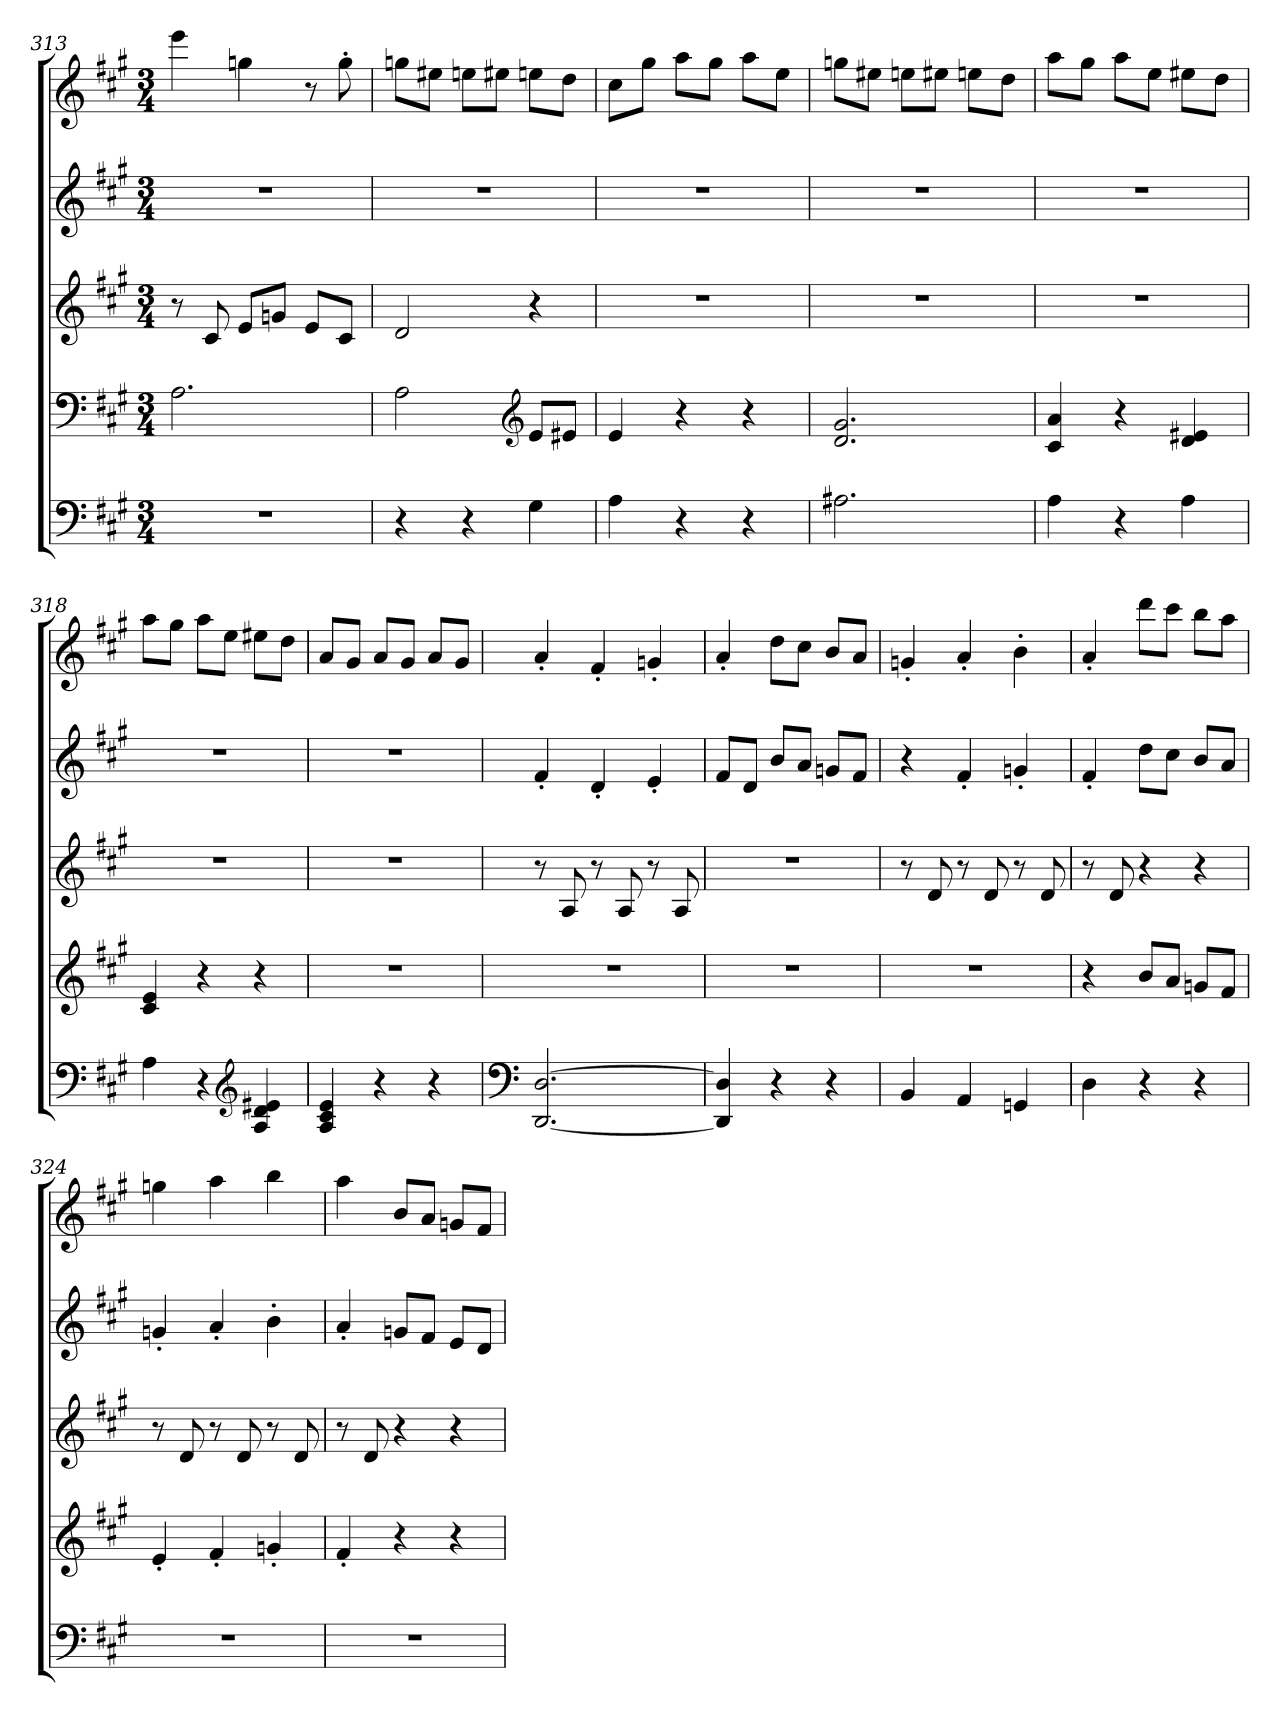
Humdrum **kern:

**kern	**kern	**kern	**kern	**kern
*part5	*part4	*part3	*part2	*part1
*staff5	*staff4	*staff3	*staff2	*staff1
*clefF4	*clefF4	*clefG2	*clefG2	*clefG2
*k[f#c#g#]	*k[f#c#g#]	*k[f#c#g#]	*k[f#c#g#]	*k[f#c#g#]
*M3/4	*M3/4	*M3/4	*M3/4	*M3/4
=313	=313	=313	=313	=313
2.r	2.A\	8r	2.r	4eee\
.	.	8c#/	.	.
.	.	8e/L	.	4ggn\
.	.	8gn/J	.	.
.	.	8e/L	.	8r
.	.	8c#/J	.	8gg'\
=314	=314	=314	=314	=314
4r	2A\	2d/	2.r	8ggn\L
.	.	.	.	8ee#X\J
4r	.	.	.	8een\L
.	.	.	.	8ee#X\J
*	*clefG2	*	*	*
4G#\	8e/L	4r	.	8een\L
.	8e#X/J	.	.	8dd\J
!!LO:PB:g=z
=315	=315	=315	=315	=315
4A\	4e/	2.r	2.r	8cc#\L
.	.	.	.	8gg#\J
4r	4r	.	.	8aa\L
.	.	.	.	8gg#\J
4r	4r	.	.	8aa\L
.	.	.	.	8ee\J
=316	=316	=316	=316	=316
*	*	*	*	*MM130
2.A#X\	2.d/ 2.g#/	2.r	2.r	8ggn\L
.	.	.	.	8ee#X\J
.	.	.	.	8een\L
.	.	.	.	8ee#X\J
.	.	.	.	8een\L
.	.	.	.	8dd\J
=317	=317	=317	=317	=317
4A\	4c#/ 4a/	2.r	2.r	8aa\L
.	.	.	.	8gg#\J
4r	4r	.	.	8aa\L
.	.	.	.	8ee\J
4A\	4d/ 4e#X/	.	.	8ee#X\L
.	.	.	.	8dd\J
=318	=318	=318	=318	=318
4A\	4c#/ 4e/	2.r	2.r	8aa\L
.	.	.	.	8gg#\J
4r	4r	.	.	8aa\L
.	.	.	.	8ee\J
*clefG2	*	*	*	*
4A/ 4d/ 4e#X/	4r	.	.	8ee#X\L
.	.	.	.	8dd\J
=319	=319	=319	=319	=319
4A/ 4c#/ 4e/	2.r	2.r	2.r	8a/L
.	.	.	.	8g#/J
4r	.	.	.	8a/L
.	.	.	.	8g#/J
4r	.	.	.	8a/L
.	.	.	.	8g#/J
!!LO:LB:g=z
=320	=320	=320	=320	=320
*clefF4	*	*	*	*
*	*	*	*	*MM130
[2.DD/ [2.D/	2.r	8r	4f#'/	4a'/
.	.	8A/	.	.
.	.	8r	4d'/	4f#'/
.	.	8A/	.	.
.	.	8r	4e'/	4gn'/
.	.	8A/	.	.
=321	=321	=321	=321	=321
4DD/] 4D/]	2.r	2.r	8f#/L	4a'/
.	.	.	8d/J	.
4r	.	.	8b/L	8dd\L
.	.	.	8a/J	8cc#\J
4r	.	.	8gn/L	8b/L
.	.	.	8f#/J	8a/J
=322	=322	=322	=322	=322
4BB/	2.r	8r	4r	4gn'/
.	.	8d/	.	.
4AA/	.	8r	4f#'/	4a'/
.	.	8d/	.	.
4GGn/	.	8r	4gn'/	4b'\
.	.	8d/	.	.
=323	=323	=323	=323	=323
4D\	4r	8r	4f#'/	4a'/
.	.	8d/	.	.
4r	8b/L	4r	8dd\L	8ddd\L
.	8a/J	.	8cc#\J	8ccc#\J
4r	8gn/L	4r	8b/L	8bb\L
.	8f#/J	.	8a/J	8aa\J
=324	=324	=324	=324	=324
2.r	4e'/	8r	4gn'/	4ggn\
.	.	8d/	.	.
.	4f#'/	8r	4a'/	4aa\
.	.	8d/	.	.
.	4gn'/	8r	4b'\	4bb\
.	.	8d/	.	.
!!LO:PB:g=z
=325	=325	=325	=325	=325
2.r	4f#'/	8r	4a'/	4aa\
.	.	8d/	.	.
.	4r	4r	8gn/L	8b/L
.	.	.	8f#/J	8a/J
.	4r	4r	8e/L	8gn/L
.	.	.	8d/J	8f#/J
=	=	=	=	=
*-	*-	*-	*-	*-
